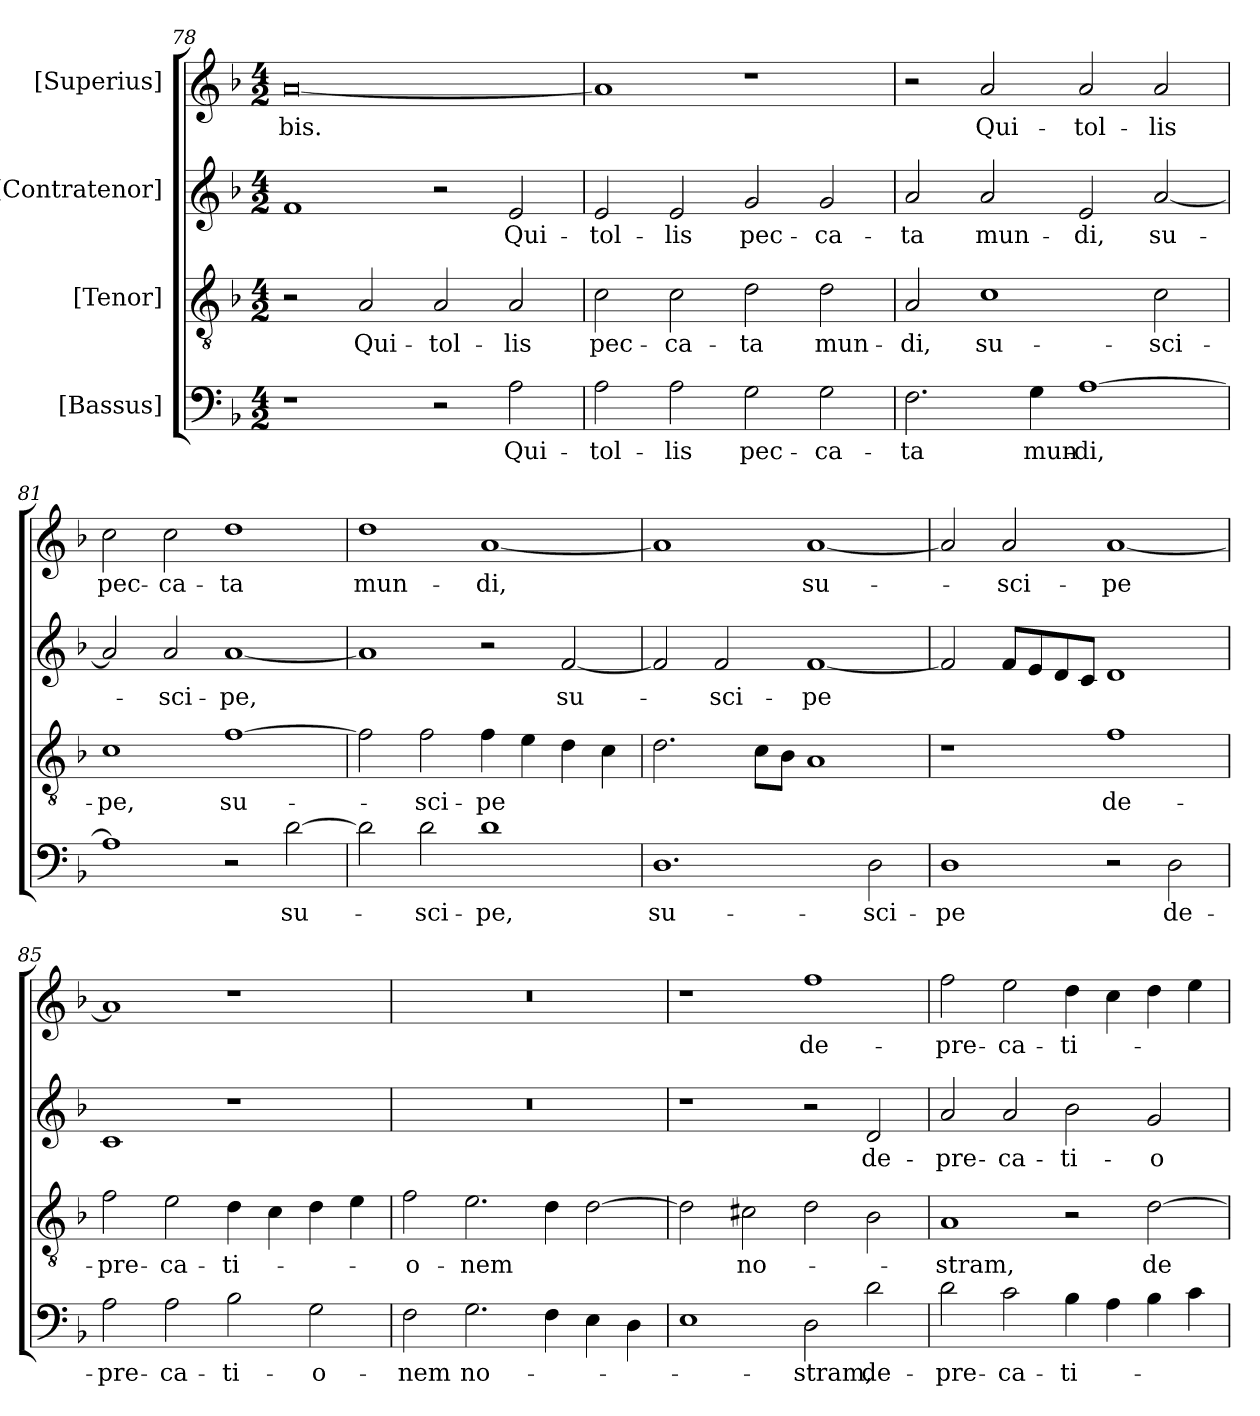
**kern	**text	**kern	**text	**kern	**text	**kern	**text
*part4	*part4	*part3	*part3	*part2	*part2	*part1	*part1
*staff4	*staff4	*staff3	*staff3	*staff2	*staff2	*staff1	*staff1
*I"[Bassus]	*	*I"[Tenor]	*	*I"[Contratenor]	*	*I"[Superius]	*
*clefF4	*	*clefGv2	*	*clefG2	*	*clefG2	*
*k[b-]	*	*k[b-]	*	*k[b-]	*	*k[b-]	*
*M4/2	*	*M4/2	*	*M4/2	*	*M4/2	*
=78	=78	=78	=78	=78	=78	=78	=78
1r	.	2r	.	1f/	.	[0a/	-bis.
.	.	2A/	Qui-	.	.	.	.
2r	.	2A/	tol-	2r	.	.	.
2A\	Qui-	2A/	-lis	2e/	Qui-	.	.
=79	=79	=79	=79	=79	=79	=79	=79
2A\	tol-	2c\	pec-	2e/	tol-	1a/]	.
2A\	-lis	2c\	-ca-	2e/	-lis	.	.
2G\	pec-	2d\	-ta	2g/	pec-	1r	.
2G\	-ca-	2d\	mun-	2g/	-ca-	.	.
=80	=80	=80	=80	=80	=80	=80	=80
2.F\	-ta	2A/	-di,	2a/	-ta	2r	.
.	.	1c\	su-	2a/	mun-	2a/	Qui-
4G\	mun-	.	.	.	.	.	.
[1A\	-di,	.	.	2e/	-di,	2a/	tol-
.	.	2c\	-sci-	[2a/	su-	2a/	-lis
=81	=81	=81	=81	=81	=81	=81	=81
1A\]	.	1c\	-pe,	2a/]	.	2cc\	pec-
.	.	.	.	2a/	-sci-	2cc\	-ca-
2r	.	[1f\	su-	[1a/	-pe,	1dd\	-ta
[2d\	su-	.	.	.	.	.	.
=82	=82	=82	=82	=82	=82	=82	=82
2d\]	.	2f\]	.	1a/]	.	1dd\	mun-
2d\	-sci-	2f\	-sci-	.	.	.	.
1d\	-pe,	4f\	-pe	2r	.	[1a/	-di,
.	.	4e\	.	.	.	.	.
.	.	4d\	.	[2f/	su-	.	.
.	.	4c\	.	.	.	.	.
=83	=83	=83	=83	=83	=83	=83	=83
1.D\	su-	2.d\	.	2f/]	.	1a/]	.
.	.	.	.	2f/	-sci-	.	.
.	.	8c\L	.	.	.	.	.
.	.	8B-\J	.	.	.	.	.
.	.	1A/	.	[1f/	-pe	[1a/	su-
2D\	-sci-	.	.	.	.	.	.
=84	=84	=84	=84	=84	=84	=84	=84
1D\	-pe	1r	.	2f/]	.	2a/]	.
.	.	.	.	8f/L	.	2a/	-sci-
.	.	.	.	8e/	.	.	.
.	.	.	.	8d/	.	.	.
.	.	.	.	8c/J	.	.	.
2r	.	1f\	de-	1d/	.	[1a/	-pe
2D\	de-	.	.	.	.	.	.
=85	=85	=85	=85	=85	=85	=85	=85
2A\	-pre-	2f\	-pre-	1c/	.	1a/]	.
2A\	-ca-	2e\	-ca-	.	.	.	.
2B-\	-ti-	4d\	-ti-	1r	.	1r	.
.	.	4c\	.	.	.	.	.
2G\	-o-	4d\	.	.	.	.	.
.	.	4e\	.	.	.	.	.
=86	=86	=86	=86	=86	=86	=86	=86
2F\	-nem	2f\	-o-	0r	.	0r	.
2.G\	no-	2.e\	-nem	.	.	.	.
4F\	.	4d\	.	.	.	.	.
4E\	.	[2d\	.	.	.	.	.
4D\	.	.	.	.	.	.	.
=87	=87	=87	=87	=87	=87	=87	=87
1E\	.	2d\]	.	1r	.	1r	.
.	.	2c#X\	no-	.	.	.	.
2D\	-stram,	2d\	.	2r	.	1ff\	de-
2d\	de-	2B-\	.	2d/	de-	.	.
=88	=88	=88	=88	=88	=88	=88	=88
2d\	-pre-	1A/	-stram,	2a/	-pre-	2ff\	-pre-
2c\	-ca-	.	.	2a/	-ca-	2ee\	-ca-
4B-\	-ti-	2r	.	2b-\	-ti-	4dd\	-ti-
4A\	.	.	.	.	.	4cc\	.
4B-\	.	[2d\	de-	2g/	-o-	4dd\	.
4c\	.	.	.	.	.	4ee\	.
=	=	=	=	=	=	=	=
*-	*-	*-	*-	*-	*-	*-	*-
